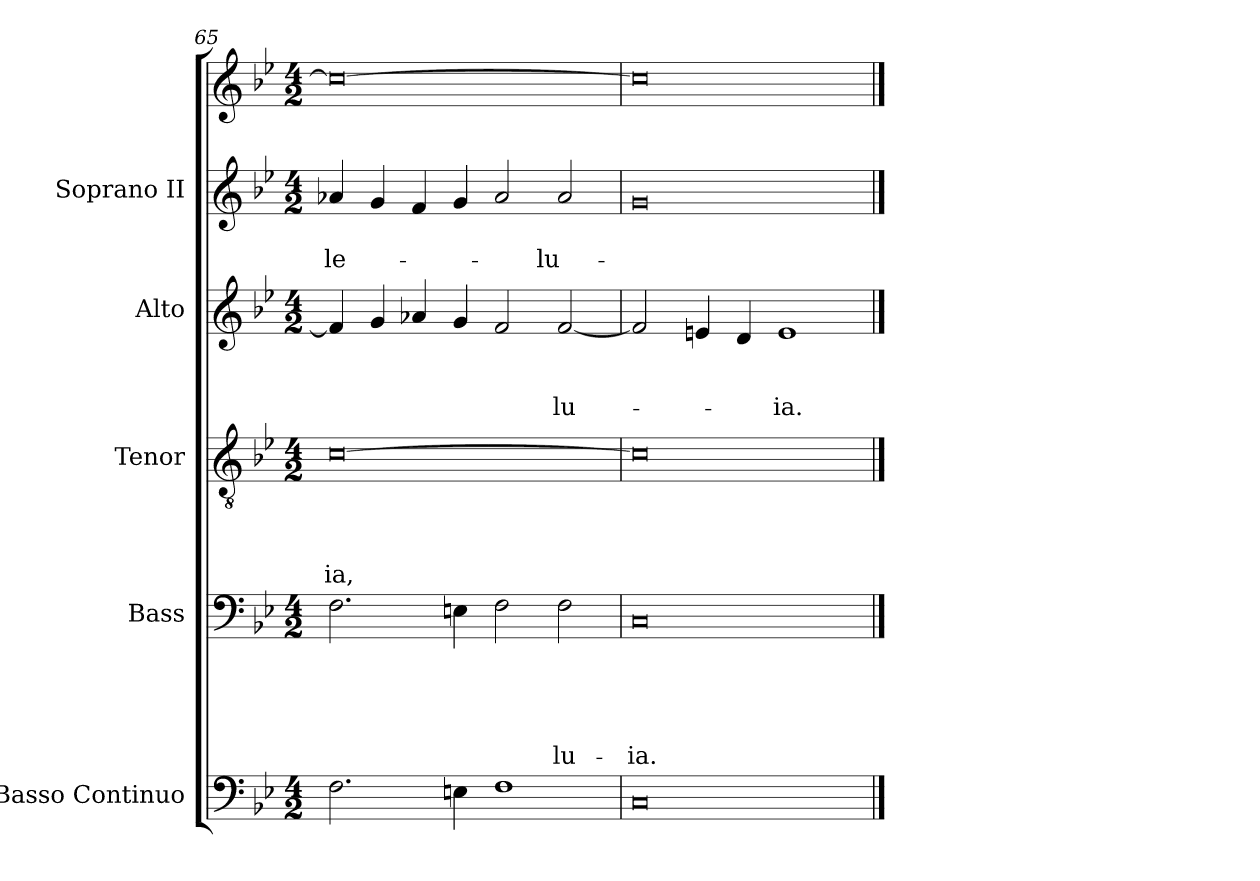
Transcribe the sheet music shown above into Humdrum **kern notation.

**kern	**kern	**text	**text	**text	**text	**text	**kern	**text	**text	**text	**text	**kern	**text	**text	**text	**kern	**text	**text	**kern	**text
*part6	*part5	*part5	*part5	*part5	*part5	*part5	*part4	*part4	*part4	*part4	*part4	*part3	*part3	*part3	*part3	*part2	*part2	*part2	*part1	*part1
*staff6	*staff5	*staff5	*staff5	*staff5	*staff5	*staff5	*staff4	*staff4	*staff4	*staff4	*staff4	*staff3	*staff3	*staff3	*staff3	*staff2	*staff2	*staff2	*staff1	*staff1
*I"Basso Continuo	*I"Bass	*	*	*	*	*	*I"Tenor	*	*	*	*	*I"Alto	*	*	*	*I"Soprano II	*	*	*	*
*clefF4	*clefF4	*	*	*	*	*	*clefGv2	*	*	*	*	*clefG2	*	*	*	*clefG2	*	*	*clefG2	*
*k[b-e-]	*k[b-e-]	*	*	*	*	*	*k[b-e-]	*	*	*	*	*k[b-e-]	*	*	*	*k[b-e-]	*	*	*k[b-e-]	*
*B-:	*B-:	*	*	*	*	*	*B-:	*	*	*	*	*B-:	*	*	*	*B-:	*	*	*B-:	*
*M4/2	*M4/2	*	*	*	*	*	*M4/2	*	*	*	*	*M4/2	*	*	*	*M4/2	*	*	*M4/2	*
=65	=65	=65	=65	=65	=65	=65	=65	=65	=65	=65	=65	=65	=65	=65	=65	=65	=65	=65	=65	=65
!	!	!	!	!	!	!	!	!	!	!	!LO:LY:b	!	!	!	!	!	!	!LO:LY:b	!	!
2.F\	2.F\	.	.	.	.	.	[0c	.	.	.	-ia,	4f/]	.	.	.	4a-X/	.	-le-	0cc_	.
.	.	.	.	.	.	.	.	.	.	.	.	4g/	.	.	.	4g/	.	.	.	.
.	.	.	.	.	.	.	.	.	.	.	.	4a-X/	.	.	.	4f/	.	.	.	.
4En\	4En\	.	.	.	.	.	.	.	.	.	.	4g/	.	.	.	4g/	.	.	.	.
1F	2F\	.	.	.	.	.	.	.	.	.	.	2f/	.	.	.	2a-/	.	.	.	.
!	!	!	!	!	!	!LO:LY:b	!	!	!	!	!	!	!	!	!LO:LY:b	!	!	!LO:LY:b	!	!
.	2F\	.	.	.	.	-lu-	.	.	.	.	.	[2f/	.	.	-lu-	2a-/	.	-lu-	.	.
=66	=66	=66	=66	=66	=66	=66	=66	=66	=66	=66	=66	=66	=66	=66	=66	=66	=66	=66	=66	=66
!	!	!	!	!	!	!LO:LY:b	!	!	!	!	!	!	!	!	!	!	!	!	!	!
0C	0C	.	.	.	.	-ia.	0c]	.	.	.	.	2f/]	.	.	.	0g	.	.	0cc]	.
.	.	.	.	.	.	.	.	.	.	.	.	4en/	.	.	.	.	.	.	.	.
.	.	.	.	.	.	.	.	.	.	.	.	4d/	.	.	.	.	.	.	.	.
!	!	!	!	!	!	!	!	!	!	!	!	!	!	!	!LO:LY:b	!	!	!	!	!
.	.	.	.	.	.	.	.	.	.	.	.	1e	.	.	-ia.	.	.	.	.	.
==	==	==	==	==	==	==	==	==	==	==	==	==	==	==	==	==	==	==	==	==
*-	*-	*-	*-	*-	*-	*-	*-	*-	*-	*-	*-	*-	*-	*-	*-	*-	*-	*-	*-	*-
